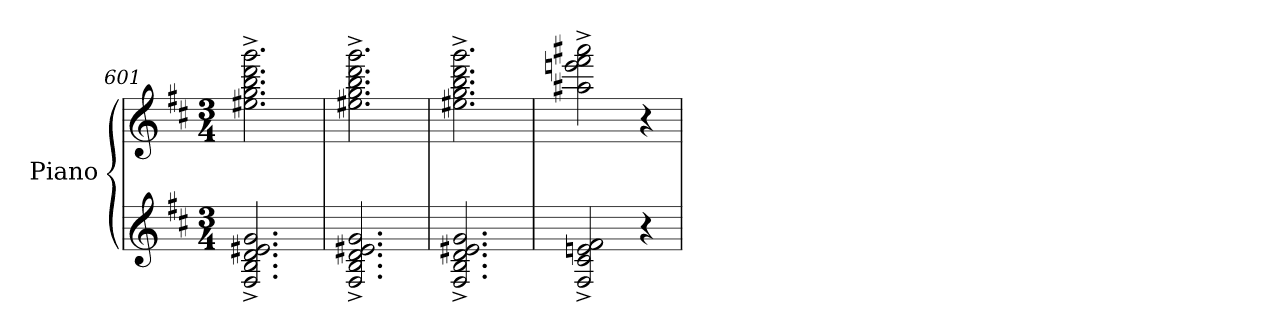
**kern	**kern
*part1	*part1
*staff2	*staff1
*I"Piano	*
*I'Pno	*
*clefG2	*clefG2
*k[f#c#]	*k[f#c#]
*M3/4	*M3/4
=601	=601
2.F#/^ 2.B/^ 2.d/^ 2.e#X/^ 2.g/^	2.ee#X\^ 2.gg\^ 2.bb\^ 2.ddd\^ 2.ggg\^
=602	=602
2.F#/^ 2.B/^ 2.d/^ 2.e#X/^ 2.g/^	2.ee#X\^ 2.gg\^ 2.bb\^ 2.ddd\^ 2.ggg\^
=603	=603
2.F#/^ 2.B/^ 2.d/^ 2.e#X/^ 2.g/^	2.ee#X\^ 2.gg\^ 2.bb\^ 2.ddd\^ 2.ggg\^
=604	=604
2F#/^ 2c#/^ 2en/^ 2f#/^	2aa#X\^ 2eeen\^ 2fff#\^ 2aaa#X\^
4r	4r
=	=
*-	*-
